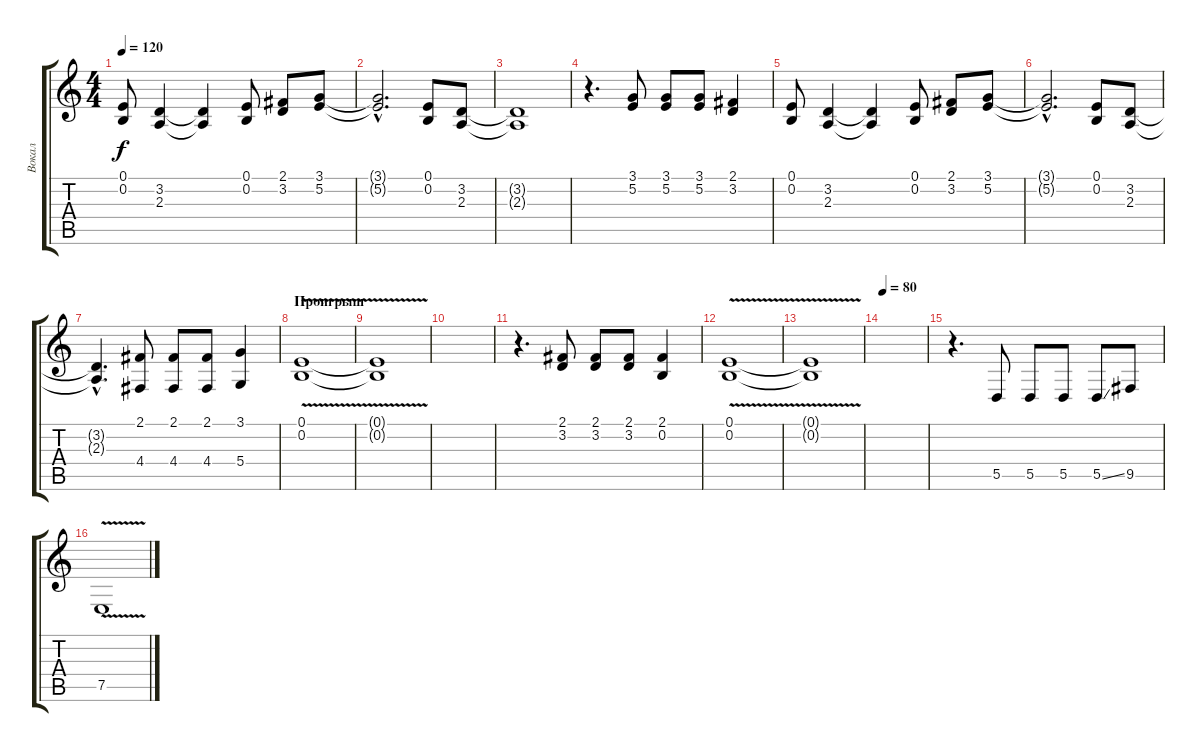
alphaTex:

\track ("Вокал" "Вокал") {instrument baritonesax}
\staff {score tabs}
\tuning (E4 B3 G3 D3 A2 E2) {hide}
\ts (4 4)
\tempo 120
\clef g2
\ks c
(0.1 0.2).8{dy f} (3.2 2.3).4 (3.2{t} 2.3{t}).4 (0.1 0.2).8 (2.1 3.2).8 (3.1 5.2).8 |
(3.1{hac t} 5.2{hac t}).2{d} (0.1 0.2).8 (3.2 2.3).8 |
(3.2{t} 2.3{t}).1 |
r.4{d} (3.1 5.2).8 (3.1 5.2).8 (3.1 5.2).8 (2.1 3.2).4 |
(0.1 0.2).8 (3.2 2.3).4 (3.2{t} 2.3{t}).4 (0.1 0.2).8 (2.1 3.2).8 (3.1 5.2).8 |
(3.1{hac t} 5.2{hac t}).2{d} (0.1 0.2).8 (3.2 2.3).8 |
(3.2{hac t} 2.3{hac t}).4{d} (2.1 4.4).8 (2.1 4.4).8 (2.1 4.4).8 (3.1 5.4).4 |
\section ("" "Проигрыш")
(0.1{v} 0.2).1 |
(0.1{t} 0.2{t}).1 |
|
r.4{d} (2.1 3.2).8 (2.1 3.2).8 (2.1 3.2).8 (2.1 0.2).4 |
(0.1{v} 0.2).1 |
(0.1{t} 0.2{t}).1 |
\tempo 80
|
r.4{d} 5.5.8 5.5.8 5.5.8 5.5{ss}.8 9.5.8 |
7.5{v}.1
